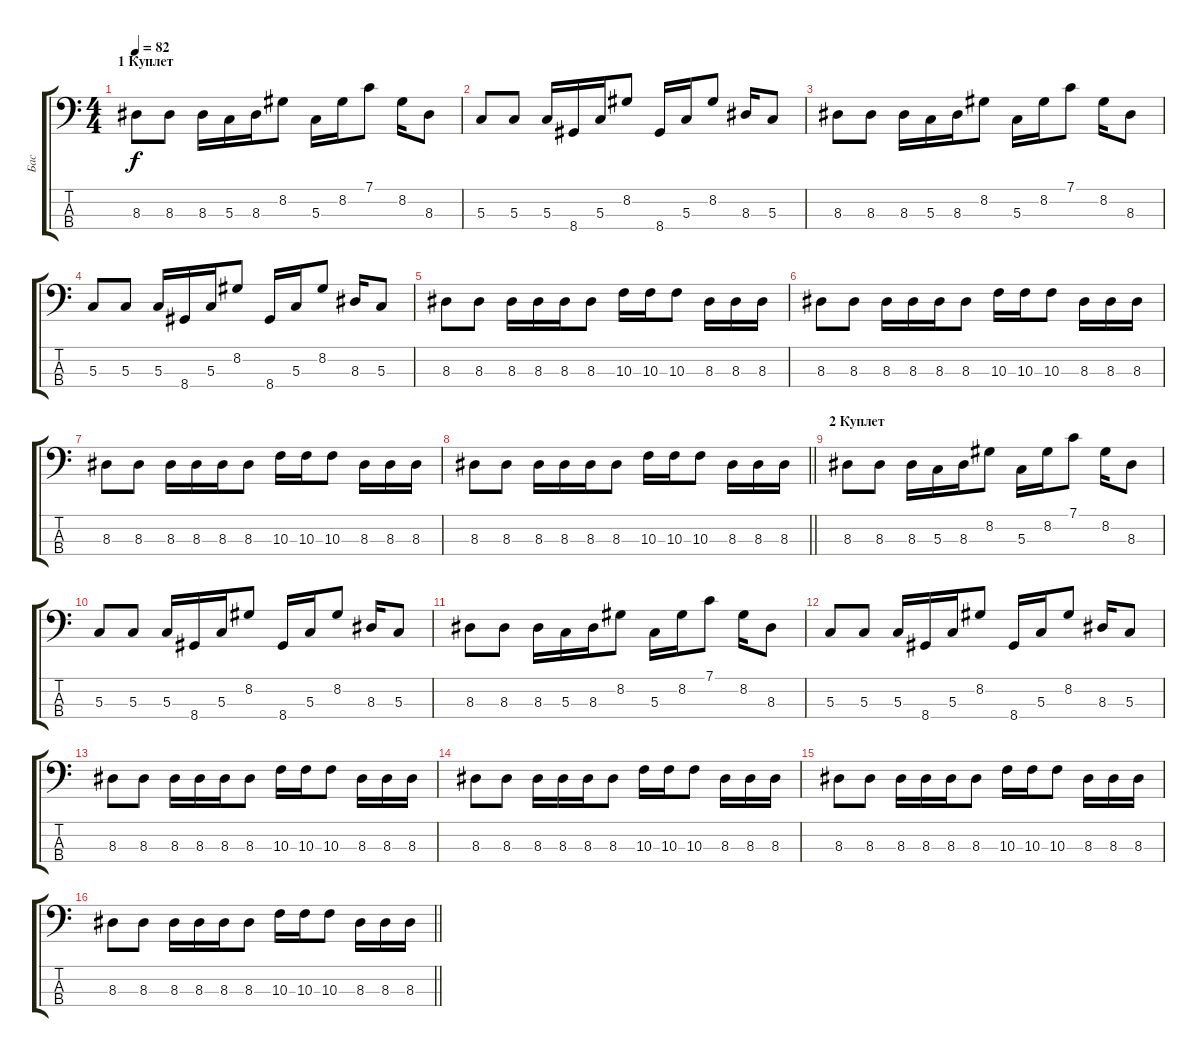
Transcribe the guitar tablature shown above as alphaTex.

\track ("Бас" "Бас") {instrument electricbassfinger}
\staff {score tabs}
\tuning (F2 C2 G1 C1) {hide}
\ts (4 4)
\section ("" "1 Куплет")
\tempo 82
\clef f4
\ks c
8.3.8{dy f} 8.3.8 8.3.16 5.3.16 8.3.16 8.2.8 5.3.16 8.2.16 7.1.8 8.2.16 8.3.8 |
5.3.8 5.3.8 5.3.16 8.4.16 5.3.16 8.2.8 8.4.16 5.3.16 8.2.8 8.3.16 5.3.8 |
8.3.8 8.3.8 8.3.16 5.3.16 8.3.16 8.2.8 5.3.16 8.2.16 7.1.8 8.2.16 8.3.8 |
5.3.8 5.3.8 5.3.16 8.4.16 5.3.16 8.2.8 8.4.16 5.3.16 8.2.8 8.3.16 5.3.8 |
8.3.8 8.3.8 8.3.16 8.3.16 8.3.16 8.3.8 10.3.16 10.3.16 10.3.8 8.3.16 8.3.16 8.3.16 |
8.3.8 8.3.8 8.3.16 8.3.16 8.3.16 8.3.8 10.3.16 10.3.16 10.3.8 8.3.16 8.3.16 8.3.16 |
8.3.8 8.3.8 8.3.16 8.3.16 8.3.16 8.3.8 10.3.16 10.3.16 10.3.8 8.3.16 8.3.16 8.3.16 |
\barLineRight lightlight
8.3.8 8.3.8 8.3.16 8.3.16 8.3.16 8.3.8 10.3.16 10.3.16 10.3.8 8.3.16 8.3.16 8.3.16 |
\section ("" "2 Куплет")
8.3.8 8.3.8 8.3.16 5.3.16 8.3.16 8.2.8 5.3.16 8.2.16 7.1.8 8.2.16 8.3.8 |
5.3.8 5.3.8 5.3.16 8.4.16 5.3.16 8.2.8 8.4.16 5.3.16 8.2.8 8.3.16 5.3.8 |
8.3.8 8.3.8 8.3.16 5.3.16 8.3.16 8.2.8 5.3.16 8.2.16 7.1.8 8.2.16 8.3.8 |
5.3.8 5.3.8 5.3.16 8.4.16 5.3.16 8.2.8 8.4.16 5.3.16 8.2.8 8.3.16 5.3.8 |
8.3.8 8.3.8 8.3.16 8.3.16 8.3.16 8.3.8 10.3.16 10.3.16 10.3.8 8.3.16 8.3.16 8.3.16 |
8.3.8 8.3.8 8.3.16 8.3.16 8.3.16 8.3.8 10.3.16 10.3.16 10.3.8 8.3.16 8.3.16 8.3.16 |
8.3.8 8.3.8 8.3.16 8.3.16 8.3.16 8.3.8 10.3.16 10.3.16 10.3.8 8.3.16 8.3.16 8.3.16 |
\barLineRight lightlight
8.3.8 8.3.8 8.3.16 8.3.16 8.3.16 8.3.8 10.3.16 10.3.16 10.3.8 8.3.16 8.3.16 8.3.16
